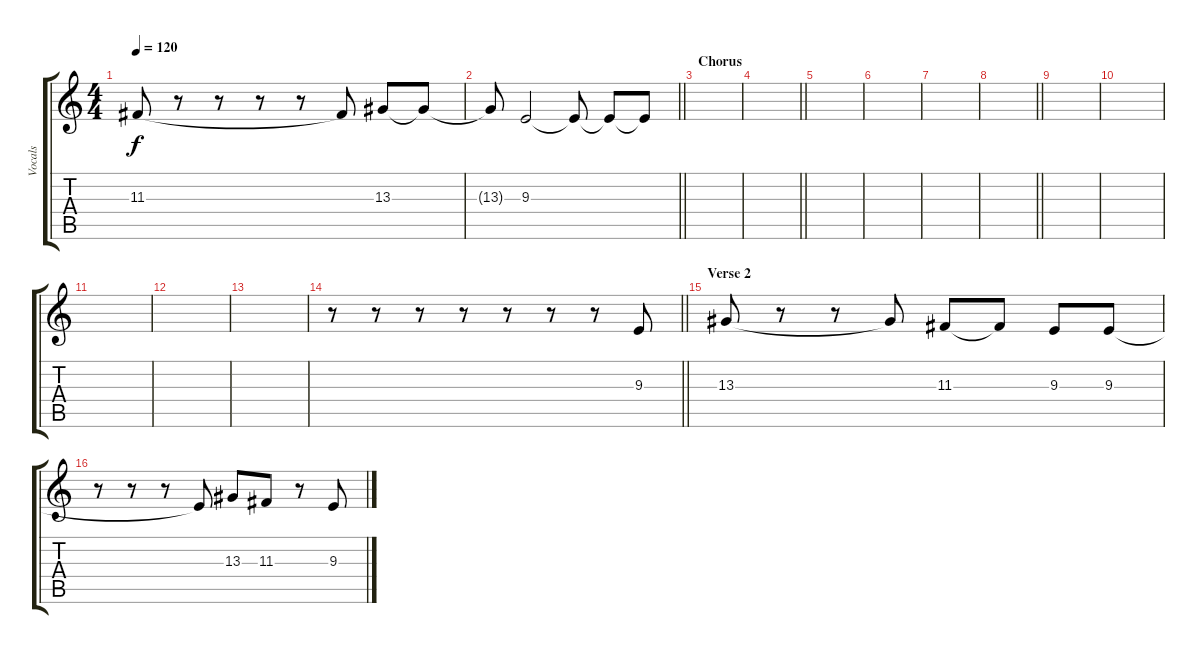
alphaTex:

\track ("Vocals" "Vocals") {instrument harmonica}
\staff {score tabs}
\tuning (E4 B3 G3 D3 A2 E2) {hide}
\ts (4 4)
\tempo 120
\clef g2
\ks c
11.3.8{dy f} r.8 r.8 r.8 r.8 11.3{t}.8 13.3.8 13.3{t}.8 |
\barLineRight lightlight
13.3{t}.8 9.3.2 9.3{t}.8 9.3{t}.8 9.3{t}.8 |
\section ("" "Chorus")
|
\barLineRight lightlight
|
|
|
|
\barLineRight lightlight
|
|
|
|
|
|
\barLineRight lightlight
r.8 r.8 r.8 r.8 r.8 r.8 r.8 9.3.8 |
\section ("" "Verse 2")
13.3.8 r.8 r.8 13.3{t}.8 11.3.8 11.3{t}.8 9.3.8 9.3.8 |
r.8 r.8 r.8 9.3{t}.8 13.3.8 11.3.8 r.8 9.3.8
